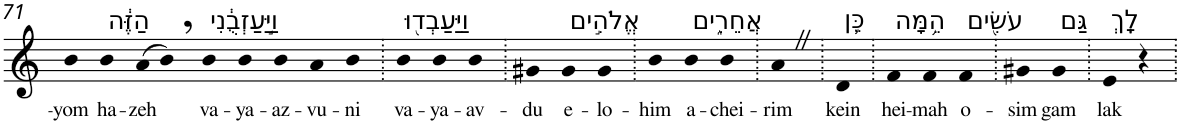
**kern	**text
*part1	*part1
*staff1	*staff1
*I"Piano	*
*I'Pno	*
!!LO:PB:g=z
*clefG2	*
*k[]	*
=71	=71
!	!LO:LY:b
4b	-yom
!LO:TX:a:t=הַזֶּ֔ה	!
!	!LO:LY:b
4b	ha-
!	!LO:LY:b
(>8a	-zeh
8b,)	.
!LO:TX:a:t=וַיַּ֣עַזְבֻ֔נִי	!
!	!LO:LY:b
4b	va-
!	!LO:LY:b
4b	-ya-
!	!LO:LY:b
4b	-az-
!	!LO:LY:b
4a	-vu-
!	!LO:LY:b
4b	-ni
=72.	=72.
!LO:TX:a:t=וַיַּעַבְד֖וּ	!
!	!LO:LY:b
4b	va-
!	!LO:LY:b
4b	-ya-
!	!LO:LY:b
4b	-av-
=73.	=73.
!	!LO:LY:b
4g#X	-du
!LO:TX:a:t=אֱלֹהִ֣ים	!
!	!LO:LY:b
4g#	e-
!	!LO:LY:b
4g#	-lo-
=74.	=74.
!	!LO:LY:b
4b	-him
!LO:TX:a:t=אֲחֵרִ֑ים	!
!	!LO:LY:b
4b	a-
!	!LO:LY:b
4b	-chei-
=75.	=75.
!	!LO:LY:b
4aZ	-rim
=76.	=76.
!LO:TX:a:t=כֵּ֛ן	!
!	!LO:LY:b
4d	kein
=77.	=77.
!LO:TX:a:t=הֵ֥מָּה	!
!	!LO:LY:b
4f	hei-
!	!LO:LY:b
4f	-mah
!LO:TX:a:t=עֹשִׂ֖ים	!
!	!LO:LY:b
4f	o-
=78.	=78.
!	!LO:LY:b
4g#X	-sim
!LO:TX:a:t=גַּם	!
!	!LO:LY:b
4g#	gam
=79.	=79.
!LO:TX:a:t=לָֽךְ	!
!	!LO:LY:b
4e	lak
4r	.
=.	=.
*-	*-
